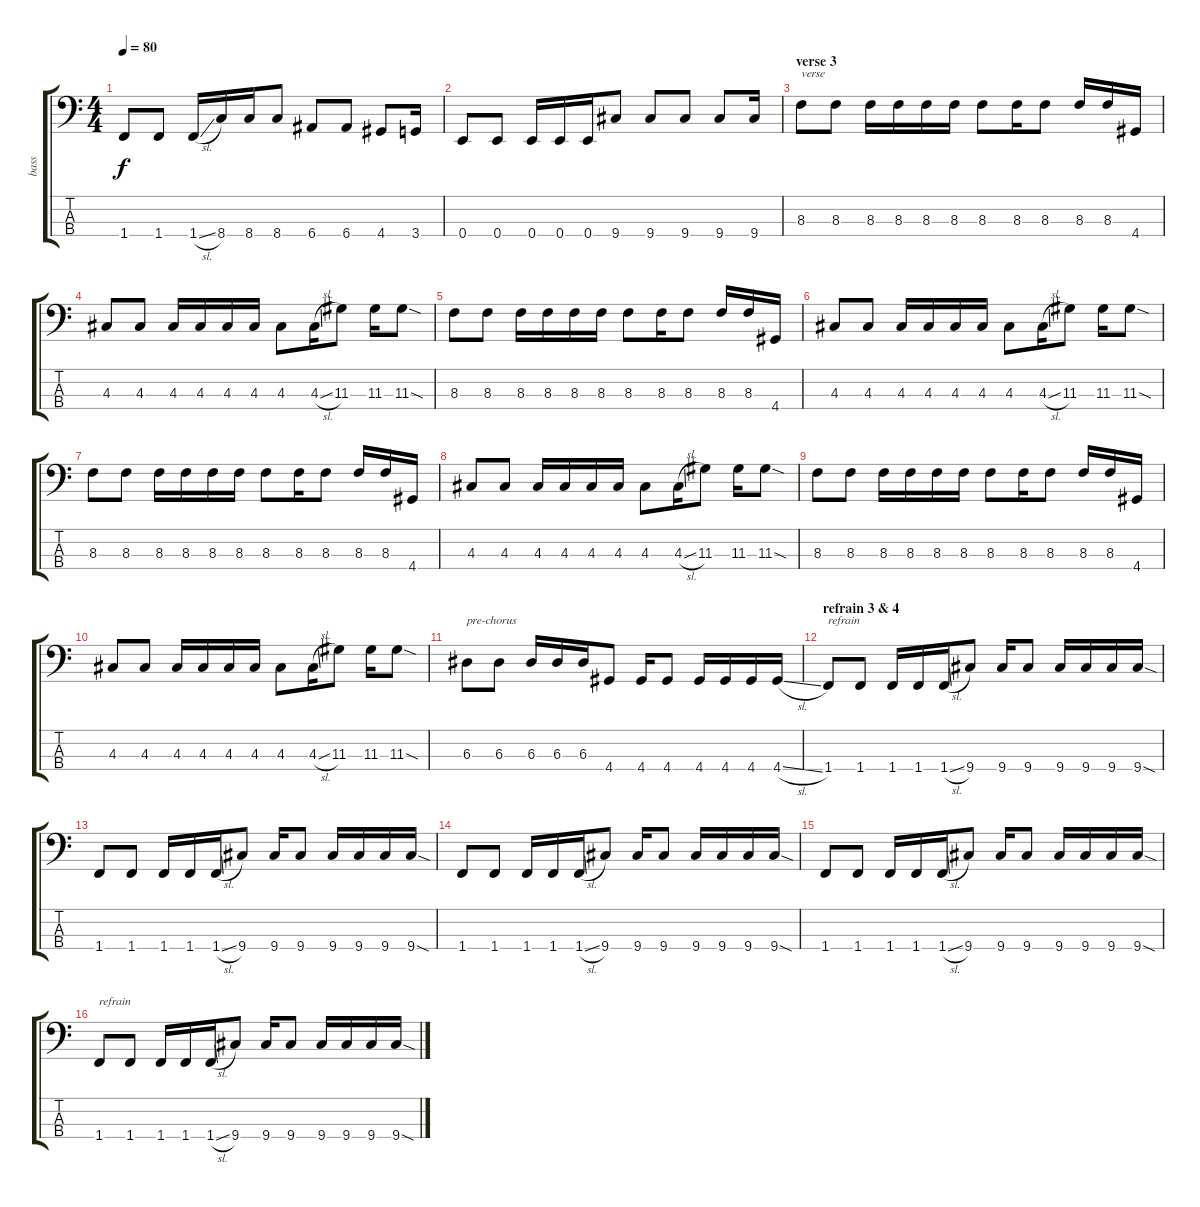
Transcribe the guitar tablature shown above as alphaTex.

\track ("bass" "bass") {instrument electricbasspick}
\staff {score tabs}
\tuning (G2 D2 A1 E1) {hide}
\ts (4 4)
\tempo 80
\clef f4
\ks c
1.4.8{dy f} 1.4.8 1.4{sl}.16 8.4.16 8.4.16 8.4.8 6.4.8 6.4.8 4.4.8 3.4.16 |
0.4.8 0.4.8 0.4.16 0.4.16 0.4.16 9.4.8 9.4.8 9.4.8 9.4.8 9.4.16 |
\section ("" "verse 3")
8.3.8{txt "verse"} 8.3.8 8.3.16 8.3.16 8.3.16 8.3.16 8.3.8 8.3.16 8.3.8 8.3.16 8.3.16 4.4.16 |
4.3.8 4.3.8 4.3.16 4.3.16 4.3.16 4.3.16 4.3.8 4.3{sl}.16 11.3.8 11.3.16 11.3{sod}.8 |
8.3.8 8.3.8 8.3.16 8.3.16 8.3.16 8.3.16 8.3.8 8.3.16 8.3.8 8.3.16 8.3.16 4.4.16 |
4.3.8 4.3.8 4.3.16 4.3.16 4.3.16 4.3.16 4.3.8 4.3{sl}.16 11.3.8 11.3.16 11.3{sod}.8 |
8.3.8 8.3.8 8.3.16 8.3.16 8.3.16 8.3.16 8.3.8 8.3.16 8.3.8 8.3.16 8.3.16 4.4.16 |
4.3.8 4.3.8 4.3.16 4.3.16 4.3.16 4.3.16 4.3.8 4.3{sl}.16 11.3.8 11.3.16 11.3{sod}.8 |
8.3.8 8.3.8 8.3.16 8.3.16 8.3.16 8.3.16 8.3.8 8.3.16 8.3.8 8.3.16 8.3.16 4.4.16 |
4.3.8 4.3.8 4.3.16 4.3.16 4.3.16 4.3.16 4.3.8 4.3{sl}.16 11.3.8 11.3.16 11.3{sod}.8 |
6.3.8{txt "pre-chorus"} 6.3.8 6.3.16 6.3.16 6.3.16 4.4.8 4.4.16 4.4.8 4.4.16 4.4.16 4.4.16 4.4{sl}.16 |
\section ("" "refrain 3 & 4")
1.4.8{txt "refrain"} 1.4.8 1.4.16 1.4.16 1.4{sl}.16 9.4.8 9.4.16 9.4.8 9.4.16 9.4.16 9.4.16 9.4{sod}.16 |
1.4.8 1.4.8 1.4.16 1.4.16 1.4{sl}.16 9.4.8 9.4.16 9.4.8 9.4.16 9.4.16 9.4.16 9.4{sod}.16 |
1.4.8 1.4.8 1.4.16 1.4.16 1.4{sl}.16 9.4.8 9.4.16 9.4.8 9.4.16 9.4.16 9.4.16 9.4{sod}.16 |
1.4.8 1.4.8 1.4.16 1.4.16 1.4{sl}.16 9.4.8 9.4.16 9.4.8 9.4.16 9.4.16 9.4.16 9.4{sod}.16 |
1.4.8{txt "refrain"} 1.4.8 1.4.16 1.4.16 1.4{sl}.16 9.4.8 9.4.16 9.4.8 9.4.16 9.4.16 9.4.16 9.4{sod}.16
